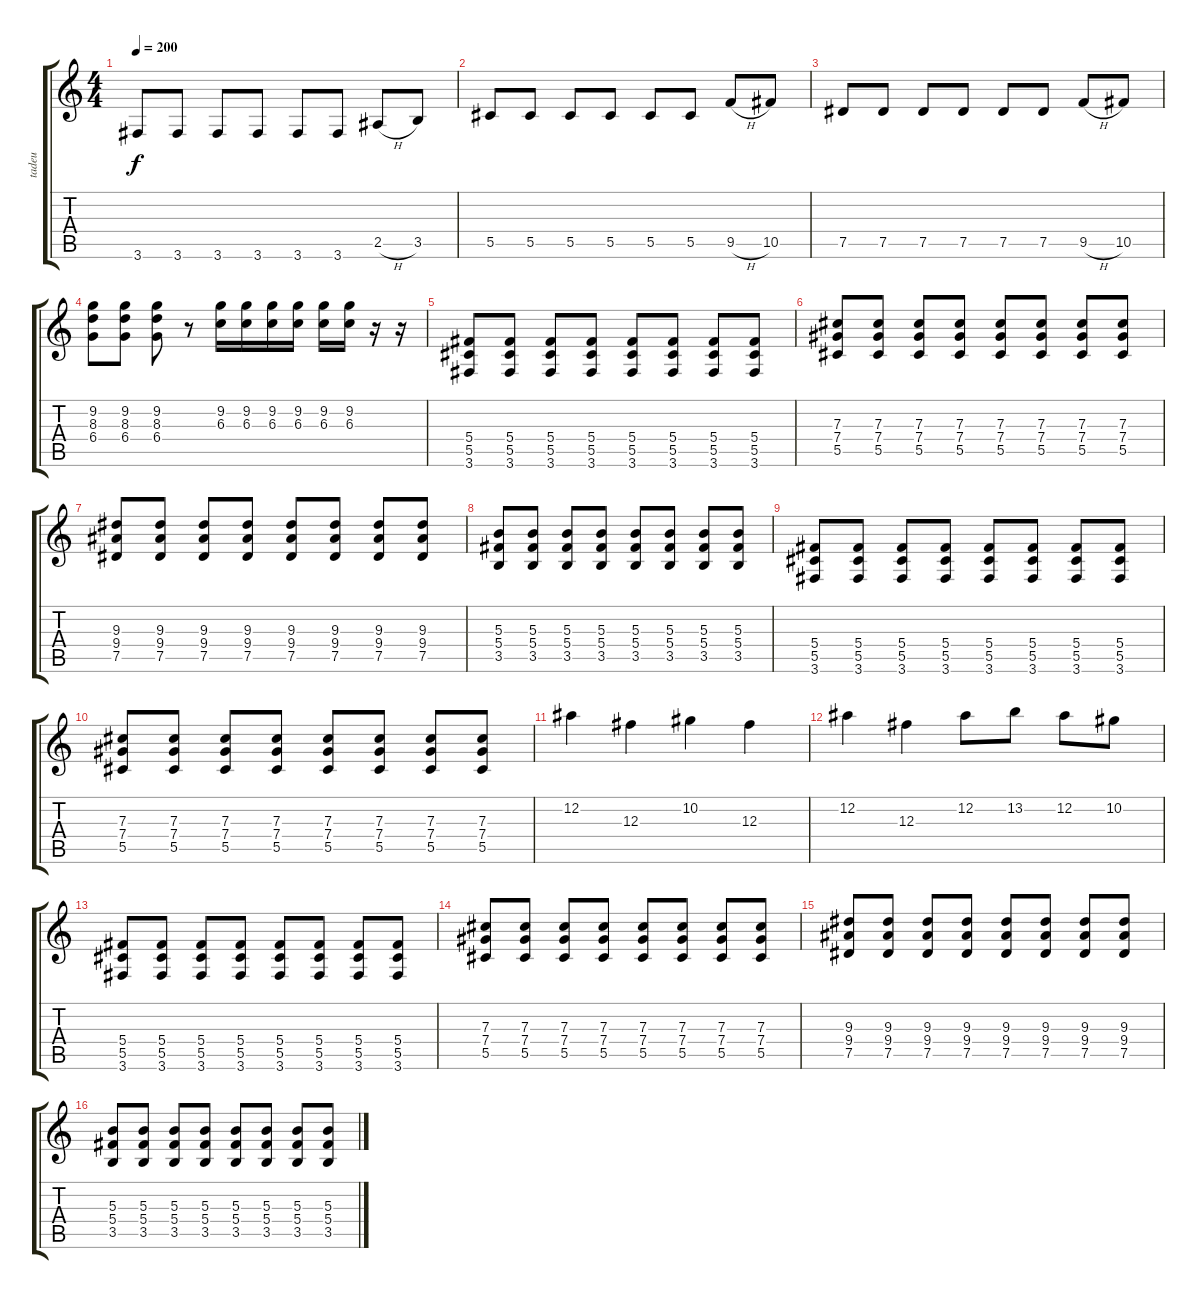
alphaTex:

\track ("tadeu" "tadeu") {instrument acousticguitarsteel}
\staff {score tabs}
\tuning (Eb4 Bb3 Gb3 Db3 Ab2 Eb2) {hide}
\ts (4 4)
\tempo 200
\clef g2
\ks c
3.6.8{dy f} 3.6.8 3.6.8 3.6.8 3.6.8 3.6.8 2.5{h}.8 3.5.8 |
5.5.8 5.5.8 5.5.8 5.5.8 5.5.8 5.5.8 9.5{h}.8 10.5.8 |
7.5.8 7.5.8 7.5.8 7.5.8 7.5.8 7.5.8 9.5{h}.8 10.5.8 |
(9.2 8.3 6.4).8{instrument acousticguitarsteel} (9.2 8.3 6.4).8 (9.2 8.3 6.4).8 r.8 (9.2 6.3).16 (9.2 6.3).16 (9.2 6.3).16 (9.2 6.3).16 (9.2 6.3).16 (9.2 6.3).16 r.16 r.16 |
(5.4 5.5 3.6).8{instrument acousticguitarsteel} (5.4 5.5 3.6).8 (5.4 5.5 3.6).8 (5.4 5.5 3.6).8 (5.4 5.5 3.6).8 (5.4 5.5 3.6).8 (5.4 5.5 3.6).8 (5.4 5.5 3.6).8 |
(7.3 7.4 5.5).8 (7.3 7.4 5.5).8 (7.3 7.4 5.5).8 (7.3 7.4 5.5).8 (7.3 7.4 5.5).8 (7.3 7.4 5.5).8 (7.3 7.4 5.5).8 (7.3 7.4 5.5).8 |
(9.3 9.4 7.5).8 (9.3 9.4 7.5).8 (9.3 9.4 7.5).8 (9.3 9.4 7.5).8 (9.3 9.4 7.5).8 (9.3 9.4 7.5).8 (9.3 9.4 7.5).8 (9.3 9.4 7.5).8 |
(5.3 5.4 3.5).8 (5.3 5.4 3.5).8 (5.3 5.4 3.5).8 (5.3 5.4 3.5).8 (5.3 5.4 3.5).8 (5.3 5.4 3.5).8 (5.3 5.4 3.5).8 (5.3 5.4 3.5).8 |
(5.4 5.5 3.6).8 (5.4 5.5 3.6).8 (5.4 5.5 3.6).8 (5.4 5.5 3.6).8 (5.4 5.5 3.6).8 (5.4 5.5 3.6).8 (5.4 5.5 3.6).8 (5.4 5.5 3.6).8 |
(7.3 7.4 5.5).8 (7.3 7.4 5.5).8 (7.3 7.4 5.5).8 (7.3 7.4 5.5).8 (7.3 7.4 5.5).8 (7.3 7.4 5.5).8 (7.3 7.4 5.5).8 (7.3 7.4 5.5).8 |
12.2.4 12.3.4 10.2.4 12.3.4 |
12.2.4 12.3.4 12.2.8 13.2.8 12.2.8 10.2.8 |
(5.4 5.5 3.6).8 (5.4 5.5 3.6).8 (5.4 5.5 3.6).8 (5.4 5.5 3.6).8 (5.4 5.5 3.6).8 (5.4 5.5 3.6).8 (5.4 5.5 3.6).8 (5.4 5.5 3.6).8 |
(7.3 7.4 5.5).8 (7.3 7.4 5.5).8 (7.3 7.4 5.5).8 (7.3 7.4 5.5).8 (7.3 7.4 5.5).8 (7.3 7.4 5.5).8 (7.3 7.4 5.5).8 (7.3 7.4 5.5).8 |
(9.3 9.4 7.5).8 (9.3 9.4 7.5).8 (9.3 9.4 7.5).8 (9.3 9.4 7.5).8 (9.3 9.4 7.5).8 (9.3 9.4 7.5).8 (9.3 9.4 7.5).8 (9.3 9.4 7.5).8 |
(5.3 5.4 3.5).8 (5.3 5.4 3.5).8 (5.3 5.4 3.5).8 (5.3 5.4 3.5).8 (5.3 5.4 3.5).8 (5.3 5.4 3.5).8 (5.3 5.4 3.5).8 (5.3 5.4 3.5).8
